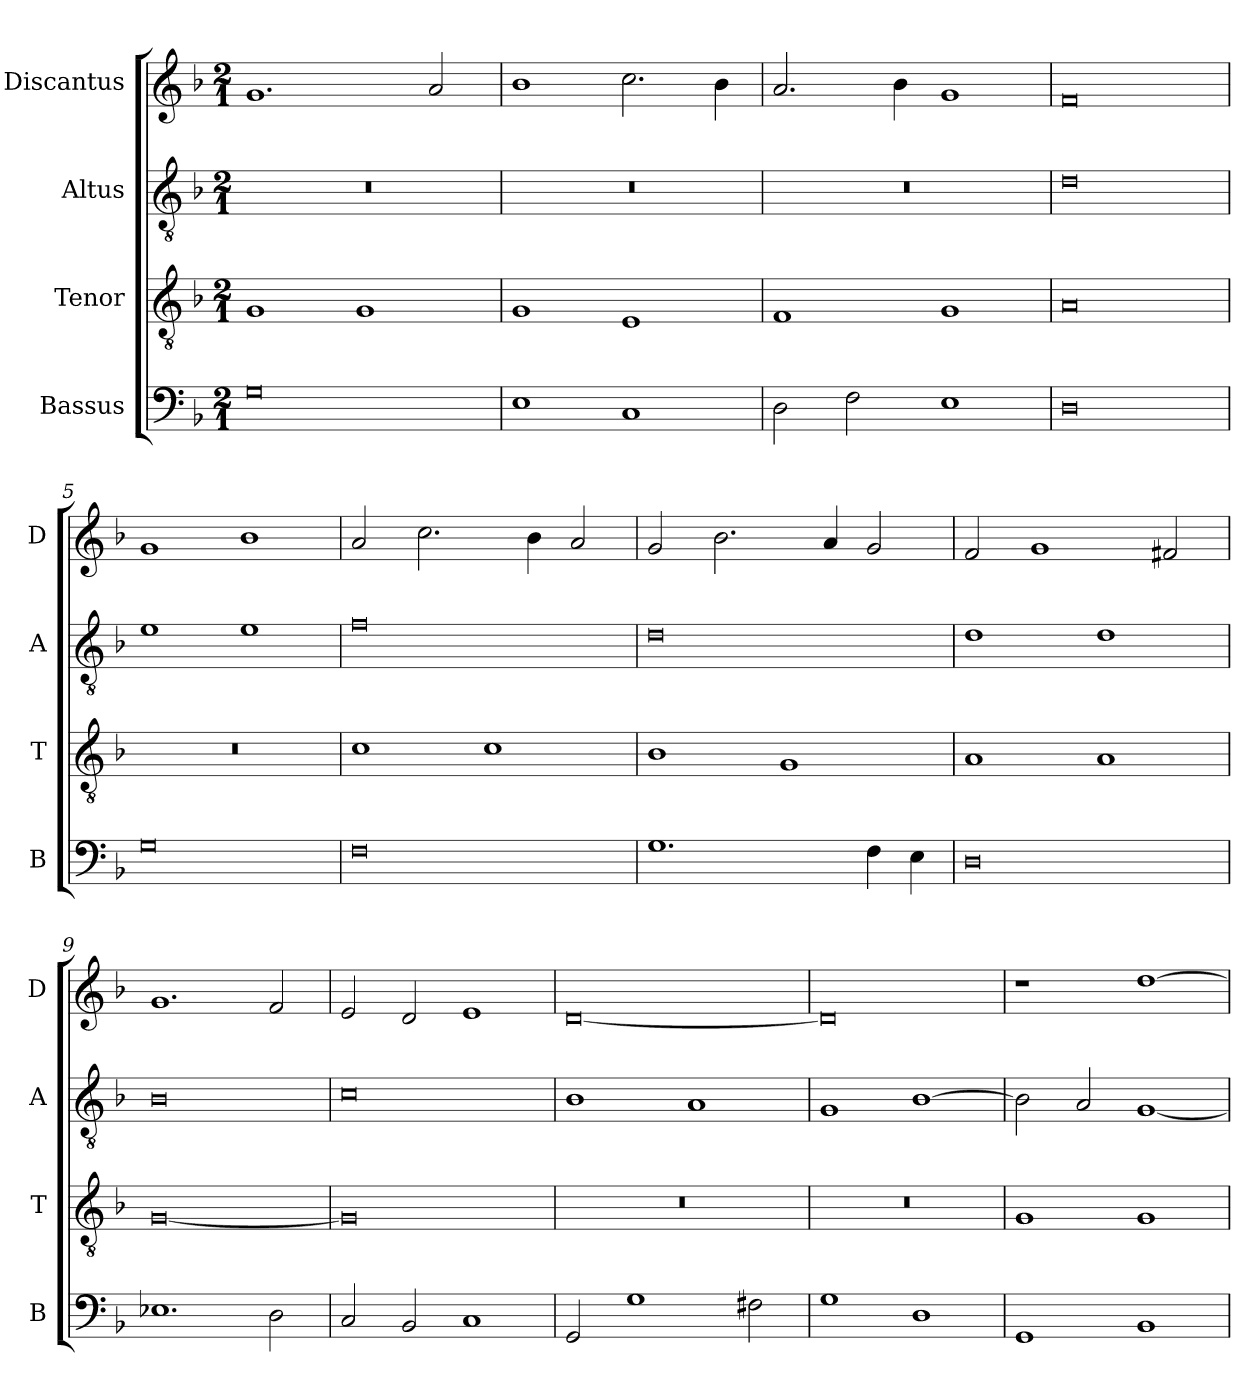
**kern	**kern	**kern	**kern
*part4	*part3	*part2	*part1
*staff4	*staff3	*staff2	*staff1
*I"Bassus	*I"Tenor	*I"Altus	*I"Discantus
*I'B	*I'T	*I'A	*I'D
*clefF4	*clefGv2	*clefGv2	*clefG2
*k[b-]	*k[b-]	*k[b-]	*k[b-]
*M2/1	*M2/1	*M2/1	*M2/1
=1	=1	=1	=1
0G	1G	0r	1.g
.	1G	.	.
.	.	.	2a
=2	=2	=2	=2
1E	1G	0r	1b-
1C	1E	.	2.cc
.	.	.	4b-
=3	=3	=3	=3
2D	1F	0r	2.a
2F	.	.	.
.	.	.	4b-
1E	1G	.	1g
=4	=4	=4	=4
0D	0A	0d	0f
=5	=5	=5	=5
0G	0r	1e	1g
.	.	1e	1b-
=6	=6	=6	=6
0F	1c	0f	2a
.	.	.	2.cc
.	1c	.	.
.	.	.	4b-
.	.	.	2a
=7	=7	=7	=7
1.G	1B-	0d	2g
.	.	.	2.b-
.	1G	.	.
.	.	.	4a
4F	.	.	2g
4E	.	.	.
=8	=8	=8	=8
0D	1A	1d	2f
.	.	.	1g
.	1A	1d	.
.	.	.	2f#X
=9	=9	=9	=9
1.E-X	[0G	0B-	1.g
2D	.	.	2f
=10	=10	=10	=10
2C	0G]	0c	2e
2BB-	.	.	2d
1C	.	.	1e
=11	=11	=11	=11
2GG	0r	1B-	[0d
1G	.	.	.
.	.	1A	.
2F#X	.	.	.
=12	=12	=12	=12
1G	0r	1G	0d]
1D	.	[1B-	.
=13	=13	=13	=13
1GG	1G	2B-]	1r
.	.	2A	.
1BB-	1G	[1G	[1dd
=	=	=	=
*-	*-	*-	*-
